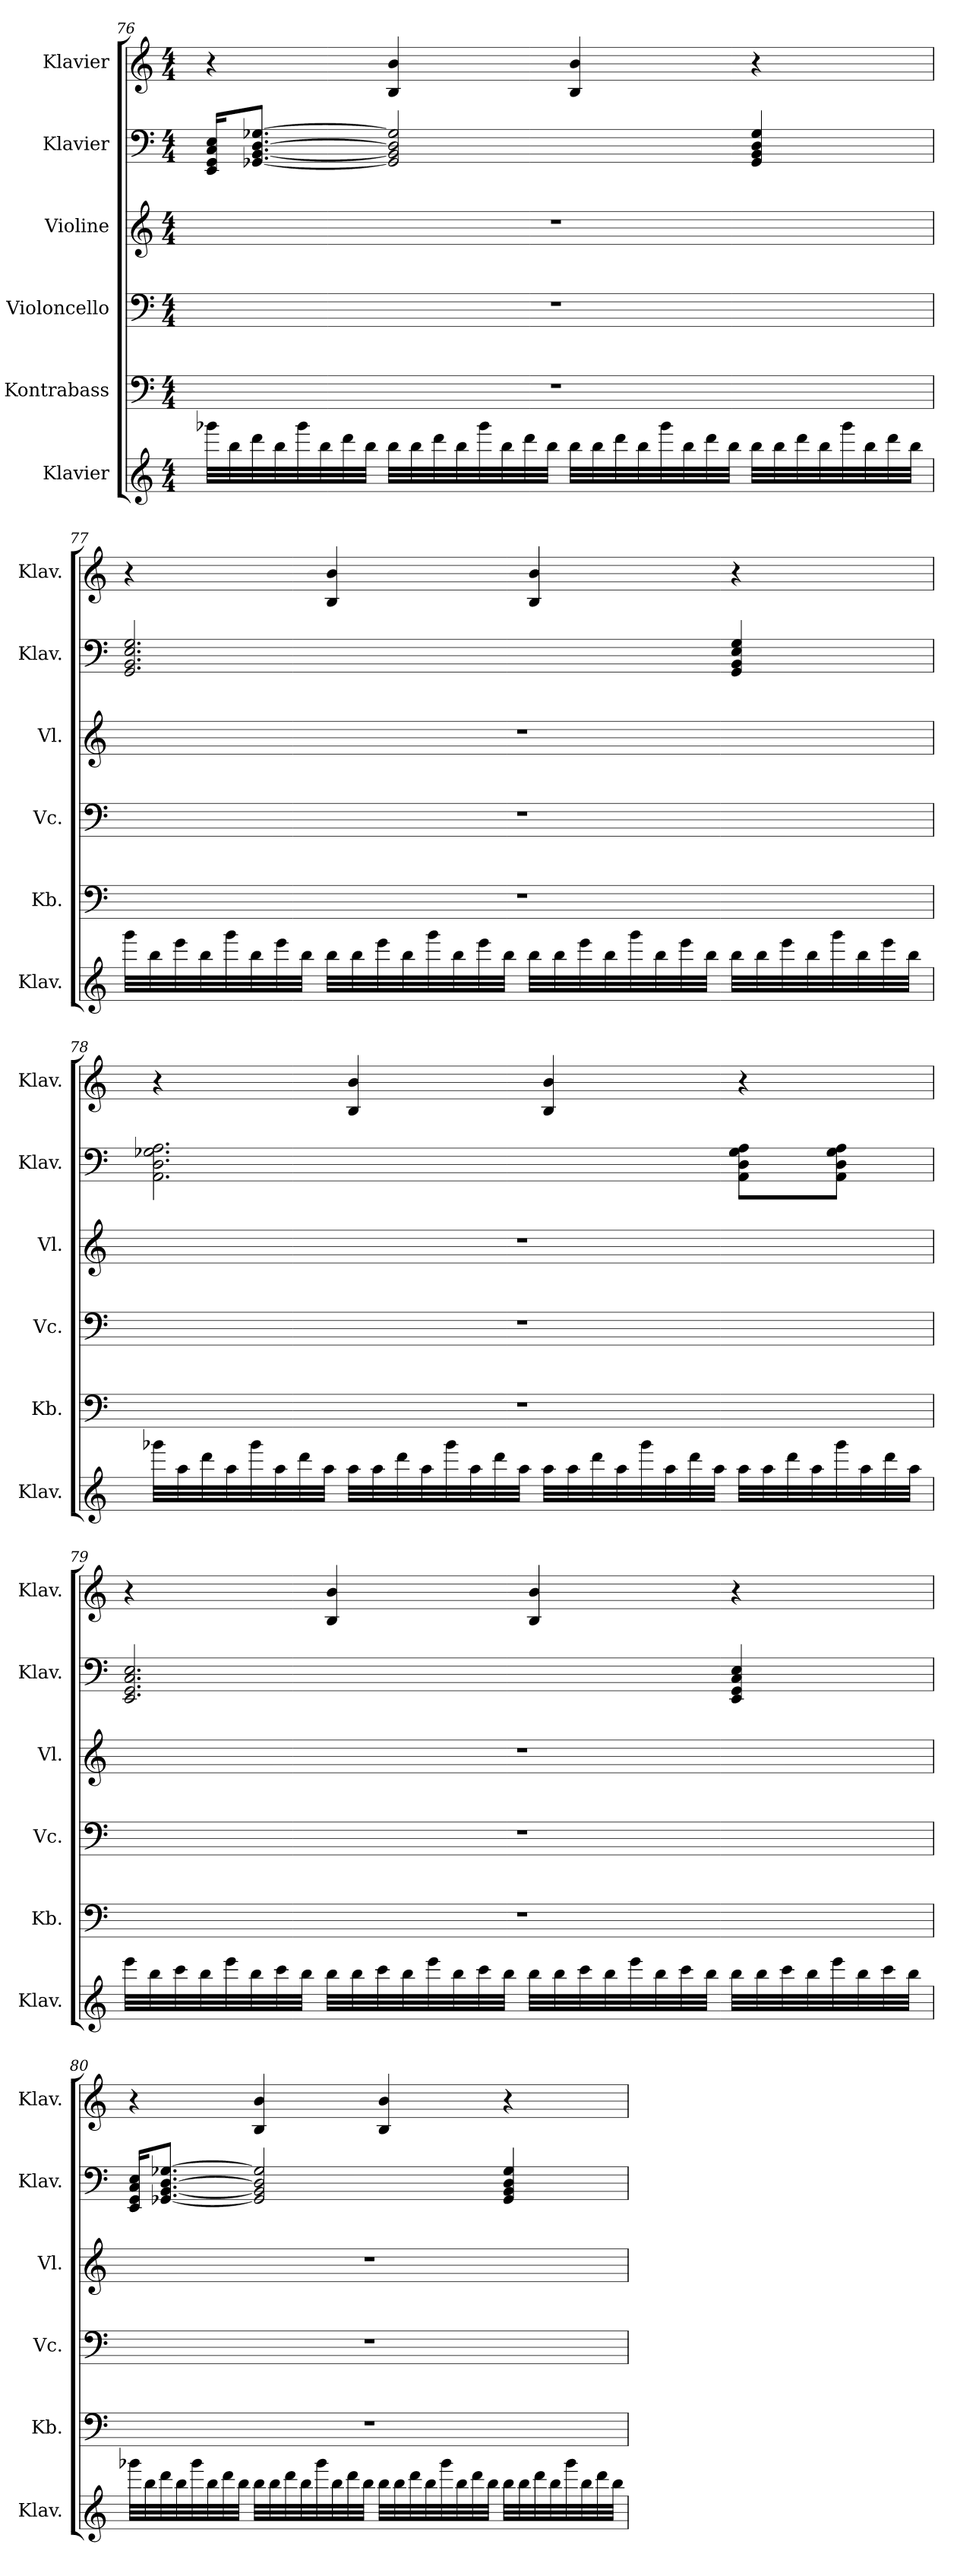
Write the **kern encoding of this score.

**kern	**kern	**kern	**kern	**kern	**kern
*part6	*part5	*part4	*part3	*part2	*part1
*staff6	*staff5	*staff4	*staff3	*staff2	*staff1
*I"Klavier	*I"Kontrabass	*I"Violoncello	*I"Violine	*I"Klavier	*I"Klavier
*I'Klav.	*I'Kb.	*I'Vc.	*I'Vl.	*I'Klav.	*I'Klav.
!!LO:PB:g=z
*clefG2	*clefF4	*clefF4	*clefG2	*clefF4	*clefG2
*	*ITrd7c12	*	*	*	*
*k[]	*k[]	*k[]	*k[]	*k[]	*k[]
*M4/4	*M4/4	*M4/4	*M4/4	*M4/4	*M4/4
=76	=76	=76	=76	=76	=76
32ggg-X\LLL	1r	1r	1r	16EE/ 16GG/ 16C/ 16E/KL	4r
32bb\	.	.	.	.	.
32ddd\	.	.	.	[8.GG-X/ [8.BB/ [8.D/ [8.G-X/J	.
32bb\	.	.	.	.	.
32ggg-\	.	.	.	.	.
32bb\	.	.	.	.	.
32ddd\	.	.	.	.	.
32bb\JJJ	.	.	.	.	.
32bb\LLL	.	.	.	2GG-/] 2BB/] 2D/] 2G-/]	4B/ 4b/
32bb\	.	.	.	.	.
32ddd\	.	.	.	.	.
32bb\	.	.	.	.	.
32ggg-\	.	.	.	.	.
32bb\	.	.	.	.	.
32ddd\	.	.	.	.	.
32bb\JJJ	.	.	.	.	.
32bb\LLL	.	.	.	.	4B/ 4b/
32bb\	.	.	.	.	.
32ddd\	.	.	.	.	.
32bb\	.	.	.	.	.
32ggg-\	.	.	.	.	.
32bb\	.	.	.	.	.
32ddd\	.	.	.	.	.
32bb\JJJ	.	.	.	.	.
32bb\LLL	.	.	.	4GG-/ 4BB/ 4D/ 4G-/	4r
32bb\	.	.	.	.	.
32ddd\	.	.	.	.	.
32bb\	.	.	.	.	.
32ggg-\	.	.	.	.	.
32bb\	.	.	.	.	.
32ddd\	.	.	.	.	.
32bb\JJJ	.	.	.	.	.
!!LO:LB:g=z
=77	=77	=77	=77	=77	=77
32ggg\LLL	1r	1r	1r	2.GG/ 2.BB/ 2.E/ 2.G/	4r
32bb\	.	.	.	.	.
32eee\	.	.	.	.	.
32bb\	.	.	.	.	.
32ggg\	.	.	.	.	.
32bb\	.	.	.	.	.
32eee\	.	.	.	.	.
32bb\JJJ	.	.	.	.	.
32bb\LLL	.	.	.	.	4B/ 4b/
32bb\	.	.	.	.	.
32eee\	.	.	.	.	.
32bb\	.	.	.	.	.
32ggg\	.	.	.	.	.
32bb\	.	.	.	.	.
32eee\	.	.	.	.	.
32bb\JJJ	.	.	.	.	.
32bb\LLL	.	.	.	.	4B/ 4b/
32bb\	.	.	.	.	.
32eee\	.	.	.	.	.
32bb\	.	.	.	.	.
32ggg\	.	.	.	.	.
32bb\	.	.	.	.	.
32eee\	.	.	.	.	.
32bb\JJJ	.	.	.	.	.
32bb\LLL	.	.	.	4GG/ 4BB/ 4E/ 4G/	4r
32bb\	.	.	.	.	.
32eee\	.	.	.	.	.
32bb\	.	.	.	.	.
32ggg\	.	.	.	.	.
32bb\	.	.	.	.	.
32eee\	.	.	.	.	.
32bb\JJJ	.	.	.	.	.
!!LO:PB:g=z
=78	=78	=78	=78	=78	=78
32ggg-X\LLL	1r	1r	1r	2.AA\ 2.D\ 2.G-X\ 2.A\	4r
32aa\	.	.	.	.	.
32ddd\	.	.	.	.	.
32aa\	.	.	.	.	.
32ggg-\	.	.	.	.	.
32aa\	.	.	.	.	.
32ddd\	.	.	.	.	.
32aa\JJJ	.	.	.	.	.
32aa\LLL	.	.	.	.	4B/ 4b/
32aa\	.	.	.	.	.
32ddd\	.	.	.	.	.
32aa\	.	.	.	.	.
32ggg-\	.	.	.	.	.
32aa\	.	.	.	.	.
32ddd\	.	.	.	.	.
32aa\JJJ	.	.	.	.	.
32aa\LLL	.	.	.	.	4B/ 4b/
32aa\	.	.	.	.	.
32ddd\	.	.	.	.	.
32aa\	.	.	.	.	.
32ggg-\	.	.	.	.	.
32aa\	.	.	.	.	.
32ddd\	.	.	.	.	.
32aa\JJJ	.	.	.	.	.
32aa\LLL	.	.	.	8AA\ 8D\ 8G-\ 8A\L	4r
32aa\	.	.	.	.	.
32ddd\	.	.	.	.	.
32aa\	.	.	.	.	.
32ggg-\	.	.	.	8AA\ 8D\ 8G-\ 8A\J	.
32aa\	.	.	.	.	.
32ddd\	.	.	.	.	.
32aa\JJJ	.	.	.	.	.
!!LO:LB:g=z
=79	=79	=79	=79	=79	=79
32eee\LLL	1r	1r	1r	2.EE/ 2.GG/ 2.C/ 2.E/	4r
32bb\	.	.	.	.	.
32ccc\	.	.	.	.	.
32bb\	.	.	.	.	.
32eee\	.	.	.	.	.
32bb\	.	.	.	.	.
32ccc\	.	.	.	.	.
32bb\JJJ	.	.	.	.	.
32bb\LLL	.	.	.	.	4B/ 4b/
32bb\	.	.	.	.	.
32ccc\	.	.	.	.	.
32bb\	.	.	.	.	.
32eee\	.	.	.	.	.
32bb\	.	.	.	.	.
32ccc\	.	.	.	.	.
32bb\JJJ	.	.	.	.	.
32bb\LLL	.	.	.	.	4B/ 4b/
32bb\	.	.	.	.	.
32ccc\	.	.	.	.	.
32bb\	.	.	.	.	.
32eee\	.	.	.	.	.
32bb\	.	.	.	.	.
32ccc\	.	.	.	.	.
32bb\JJJ	.	.	.	.	.
32bb\LLL	.	.	.	4EE/ 4GG/ 4C/ 4E/	4r
32bb\	.	.	.	.	.
32ccc\	.	.	.	.	.
32bb\	.	.	.	.	.
32eee\	.	.	.	.	.
32bb\	.	.	.	.	.
32ccc\	.	.	.	.	.
32bb\JJJ	.	.	.	.	.
!!LO:PB:g=z
=80	=80	=80	=80	=80	=80
32ggg-X\LLL	1r	1r	1r	16EE/ 16GG/ 16C/ 16E/KL	4r
32bb\	.	.	.	.	.
32ddd\	.	.	.	[8.GG-X/ [8.BB/ [8.D/ [8.G-X/J	.
32bb\	.	.	.	.	.
32ggg-\	.	.	.	.	.
32bb\	.	.	.	.	.
32ddd\	.	.	.	.	.
32bb\JJJ	.	.	.	.	.
32bb\LLL	.	.	.	2GG-/] 2BB/] 2D/] 2G-/]	4B/ 4b/
32bb\	.	.	.	.	.
32ddd\	.	.	.	.	.
32bb\	.	.	.	.	.
32ggg-\	.	.	.	.	.
32bb\	.	.	.	.	.
32ddd\	.	.	.	.	.
32bb\JJJ	.	.	.	.	.
32bb\LLL	.	.	.	.	4B/ 4b/
32bb\	.	.	.	.	.
32ddd\	.	.	.	.	.
32bb\	.	.	.	.	.
32ggg-\	.	.	.	.	.
32bb\	.	.	.	.	.
32ddd\	.	.	.	.	.
32bb\JJJ	.	.	.	.	.
32bb\LLL	.	.	.	4GG-/ 4BB/ 4D/ 4G-/	4r
32bb\	.	.	.	.	.
32ddd\	.	.	.	.	.
32bb\	.	.	.	.	.
32ggg-\	.	.	.	.	.
32bb\	.	.	.	.	.
32ddd\	.	.	.	.	.
32bb\JJJ	.	.	.	.	.
=	=	=	=	=	=
*-	*-	*-	*-	*-	*-
